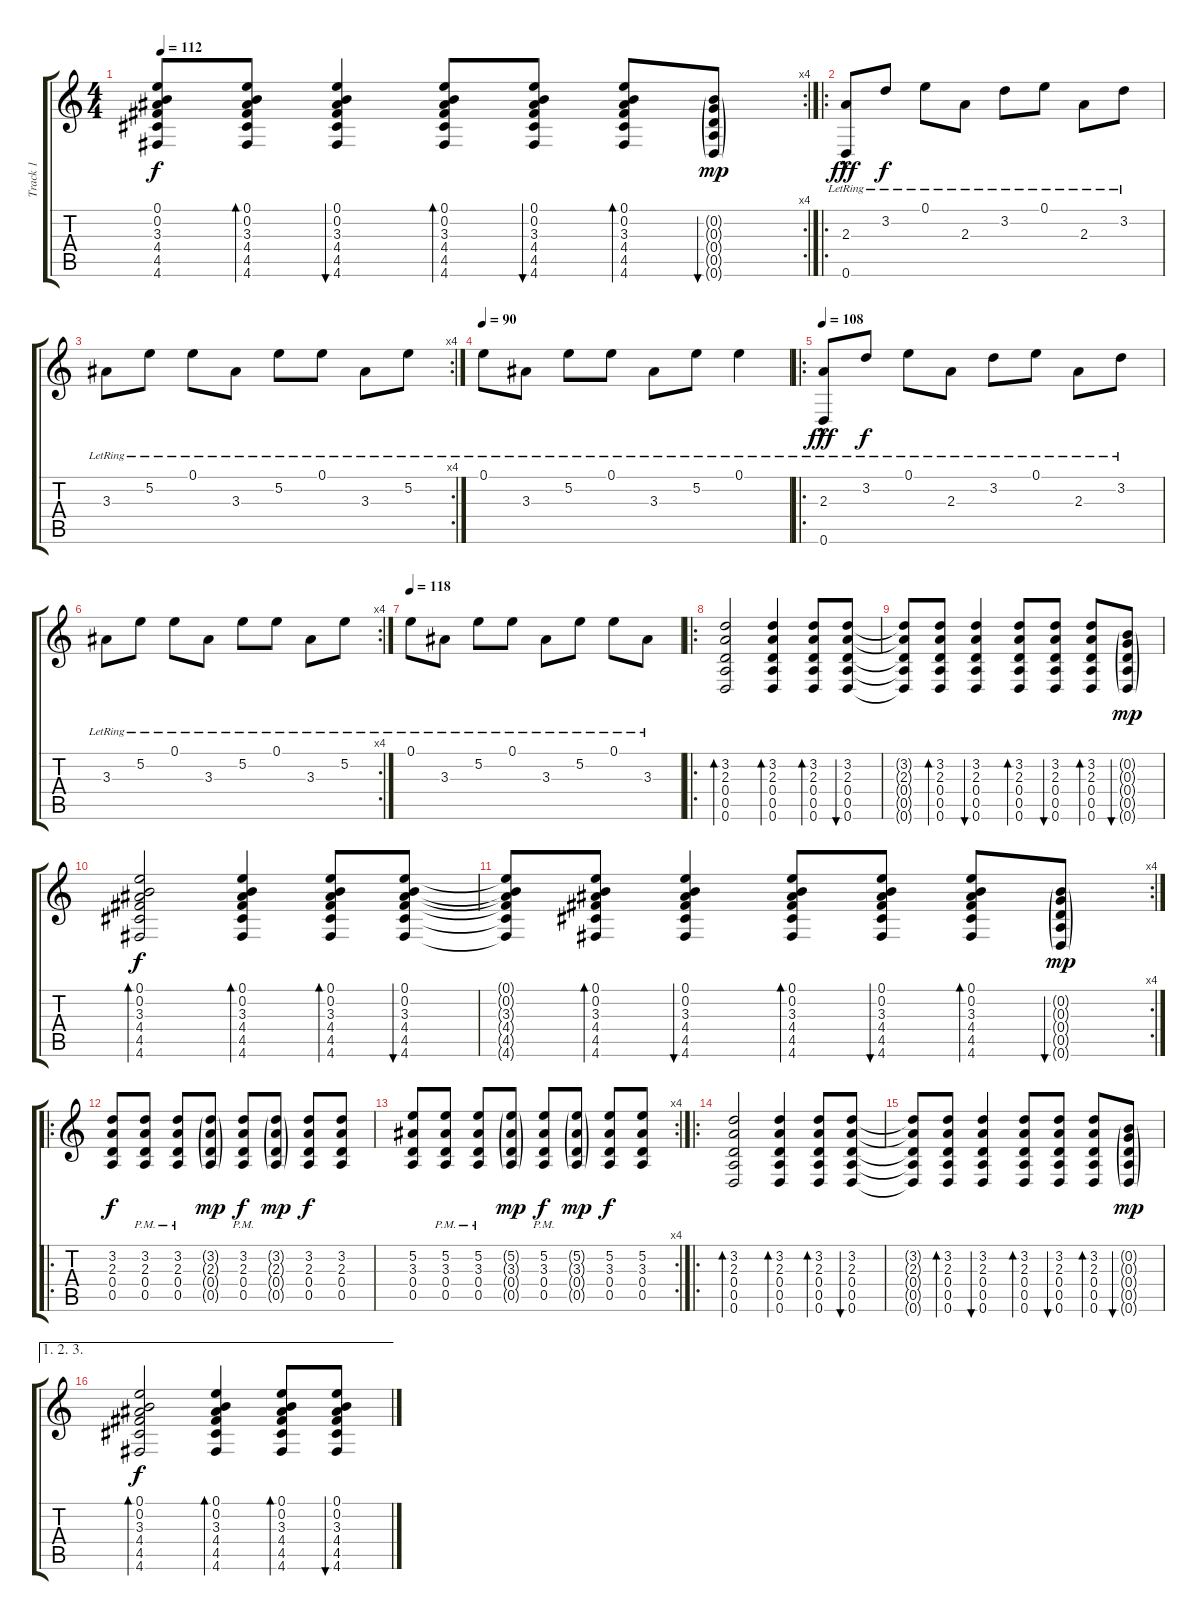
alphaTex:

\track ("Track 1" "Track 1") {instrument acousticguitarsteel}
\staff {score tabs}
\tuning (E4 B3 G3 D3 A2 D2) {hide}
\rc 4
\ts (4 4)
\tempo 112
\clef g2
\ks c
(0.1{t} 0.2{t} 3.3{t} 4.4{t} 4.5{t} 4.6{t}).8{dy f} (0.1 0.2 3.3 4.4 4.5 4.6).8{bd 30} (0.1 0.2 3.3 4.4 4.5 4.6).4{bu 30} (0.1 0.2 3.3 4.4 4.5 4.6).8{bd 30} (0.1 0.2 3.3 4.4 4.5 4.6).8{bu 30} (0.1 0.2 3.3 4.4 4.5 4.6).8{bd 30} (0.2{g} 0.3{g} 0.4{g} 0.5{g} 0.6{g}).8{bu 30 dy mp} |
\ro
(2.3{lr} 0.6{hac lr}).8{dy fff} 3.2{lr}.8{dy f} 0.1{lr}.8 2.3{lr}.8 3.2{lr}.8 0.1{lr}.8 2.3{lr}.8 3.2{lr}.8 |
\rc 4
3.3{lr}.8 5.2{lr}.8 0.1{lr}.8 3.3{lr}.8 5.2{lr}.8 0.1{lr}.8 3.3{lr}.8 5.2{lr}.8 |
\tempo 90
0.1{lr}.8 3.3{lr}.8 5.2{lr}.8 0.1{lr}.8 3.3{lr}.8 5.2{lr}.8 0.1{lr}.4 |
\ro
\tempo 108
(2.3{lr} 0.6{hac lr}).8{dy fff} 3.2{lr}.8{dy f} 0.1{lr}.8 2.3{lr}.8 3.2{lr}.8 0.1{lr}.8 2.3{lr}.8 3.2{lr}.8 |
\rc 4
3.3{lr}.8 5.2{lr}.8 0.1{lr}.8 3.3{lr}.8 5.2{lr}.8 0.1{lr}.8 3.3{lr}.8 5.2{lr}.8 |
\tempo 118
0.1{lr}.8 3.3{lr}.8 5.2{lr}.8 0.1{lr}.8 3.3{lr}.8 5.2{lr}.8 0.1{lr}.8 3.3{lr}.8 |
\ro
(3.2 2.3 0.4 0.5 0.6).2{bd 60} (3.2 2.3 0.4 0.5 0.6).4{bd 60} (3.2 2.3 0.4 0.5 0.6).8{bd 30} (3.2 2.3 0.4 0.5 0.6).8{bu 30} |
(3.2{t} 2.3{t} 0.4{t} 0.5{t} 0.6{t}).8 (3.2 2.3 0.4 0.5 0.6).8{bd 30} (3.2 2.3 0.4 0.5 0.6).4{bu 30} (3.2 2.3 0.4 0.5 0.6).8{bd 30} (3.2 2.3 0.4 0.5 0.6).8{bu 30} (3.2 2.3 0.4 0.5 0.6).8{bd 30} (0.2{g} 0.3{g} 0.4{g} 0.5{g} 0.6{g}).8{bu 30 dy mp} |
(0.1 0.2 3.3 4.4 4.5 4.6).2{bd 60 dy f} (0.1 0.2 3.3 4.4 4.5 4.6).4{bd 60} (0.1 0.2 3.3 4.4 4.5 4.6).8{bd 30} (0.1 0.2 3.3 4.4 4.5 4.6).8{bu 30} |
\rc 4
(0.1{t} 0.2{t} 3.3{t} 4.4{t} 4.5{t} 4.6{t}).8 (0.1 0.2 3.3 4.4 4.5 4.6).8{bd 30} (0.1 0.2 3.3 4.4 4.5 4.6).4{bu 30} (0.1 0.2 3.3 4.4 4.5 4.6).8{bd 30} (0.1 0.2 3.3 4.4 4.5 4.6).8{bu 30} (0.1 0.2 3.3 4.4 4.5 4.6).8{bd 30} (0.2{g} 0.3{g} 0.4{g} 0.5{g} 0.6{g}).8{bu 30 dy mp} |
\ro
(3.2 2.3 0.4 0.5).8{dy f} (3.2{pm} 2.3{pm} 0.4{pm} 0.5{pm}).8{volume 9} (3.2{pm} 2.3{pm} 0.4{pm} 0.5{pm}).8{volume 13} (3.2{g} 2.3{g} 0.4{g} 0.5{g}).8{dy mp} (3.2{pm} 2.3{pm} 0.4{pm} 0.5{pm}).8{dy f} (3.2{g} 2.3{g} 0.4{g} 0.5{g}).8{dy mp} (3.2 2.3 0.4 0.5).8{dy f} (3.2 2.3 0.4 0.5).8 |
\rc 4
(5.2 3.3 0.4 0.5).8 (5.2{pm} 3.3{pm} 0.4{pm} 0.5{pm}).8{volume 8} (5.2{pm} 3.3{pm} 0.4{pm} 0.5{pm}).8{volume 15} (5.2{g} 3.3{g} 0.4{g} 0.5{g}).8{dy mp} (5.2{pm} 3.3{pm} 0.4{pm} 0.5{pm}).8{dy f} (5.2{g} 3.3{g} 0.4{g} 0.5{g}).8{dy mp} (5.2 3.3 0.4 0.5).8{dy f} (5.2 3.3 0.4 0.5).8 |
\ro
(3.2 2.3 0.4 0.5 0.6).2{bd 60} (3.2 2.3 0.4 0.5 0.6).4{bd 60} (3.2 2.3 0.4 0.5 0.6).8{bd 30} (3.2 2.3 0.4 0.5 0.6).8{bu 30} |
(3.2{t} 2.3{t} 0.4{t} 0.5{t} 0.6{t}).8 (3.2 2.3 0.4 0.5 0.6).8{bd 30} (3.2 2.3 0.4 0.5 0.6).4{bu 30} (3.2 2.3 0.4 0.5 0.6).8{bd 30} (3.2 2.3 0.4 0.5 0.6).8{bu 30} (3.2 2.3 0.4 0.5 0.6).8{bd 30} (0.2{g} 0.3{g} 0.4{g} 0.5{g} 0.6{g}).8{bu 30 dy mp} |
\ae (1 2 3)
(0.1 0.2 3.3 4.4 4.5 4.6).2{bd 60 dy f} (0.1 0.2 3.3 4.4 4.5 4.6).4{bd 60} (0.1 0.2 3.3 4.4 4.5 4.6).8{bd 30} (0.1 0.2 3.3 4.4 4.5 4.6).8{bu 30}
